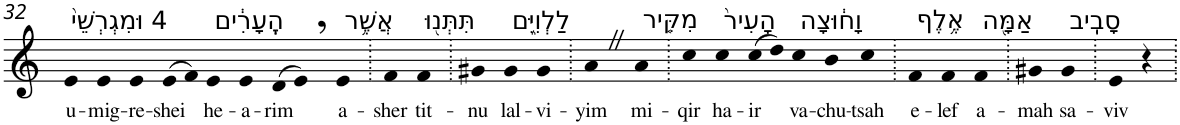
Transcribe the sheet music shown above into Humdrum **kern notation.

**kern	**text
*part1	*part1
*staff1	*staff1
*I"Piano	*
*I'Pno	*
!!LO:PB:g=z
*clefG2	*
*k[]	*
=32	=32
!LO:TX:a:t=4 וּמִגְרְשֵׁי֙	!
!	!LO:LY:b
4e	u-
!	!LO:LY:b
4e	-mig-
!	!LO:LY:b
4e	-re-
!	!LO:LY:b
(>8e	-shei
8f)	.
!LO:TX:a:t=הֶֽעָרִ֔ים	!
!	!LO:LY:b
4e	he-
!	!LO:LY:b
4e	-a-
!	!LO:LY:b
(>8d	-rim
8e,)	.
!LO:TX:a:t=אֲשֶׁ֥ר	!
!	!LO:LY:b
4e	a-
=33.	=33.
!	!LO:LY:b
4f	-sher
!LO:TX:a:t=תִּתְּנ֖וּ	!
!	!LO:LY:b
4f	tit-
=34.	=34.
!	!LO:LY:b
4g#X	-nu
!LO:TX:a:t=לַלְוִיִּ֑ם	!
!	!LO:LY:b
4g#	lal-
!	!LO:LY:b
4g#	-vi-
=35.	=35.
!	!LO:LY:b
4aZ	-yim
!LO:TX:a:t=מִקִּ֤יר	!
!	!LO:LY:b
4a	mi-
=36.	=36.
!	!LO:LY:b
4cc	-qir
!LO:TX:a:t=הָעִיר֙	!
!	!LO:LY:b
4cc	ha-
!	!LO:LY:b
(>8cc	-ir
8dd)	.
!LO:TX:a:t=וָח֔וּצָה	!
!	!LO:LY:b
4cc	va-
!	!LO:LY:b
4b	-chu-
!	!LO:LY:b
4cc	-tsah
=37.	=37.
!LO:TX:a:t=אֶ֥לֶף	!
!	!LO:LY:b
4f	e-
!	!LO:LY:b
4f	-lef
!LO:TX:a:t=אַמָּ֖ה	!
!	!LO:LY:b
4f	a-
=38.	=38.
!	!LO:LY:b
4g#X	-mah
!LO:TX:a:t=סָבִֽיב	!
!	!LO:LY:b
4g#	sa-
=39.	=39.
!	!LO:LY:b
4e	-viv
4r	.
=.	=.
*-	*-
